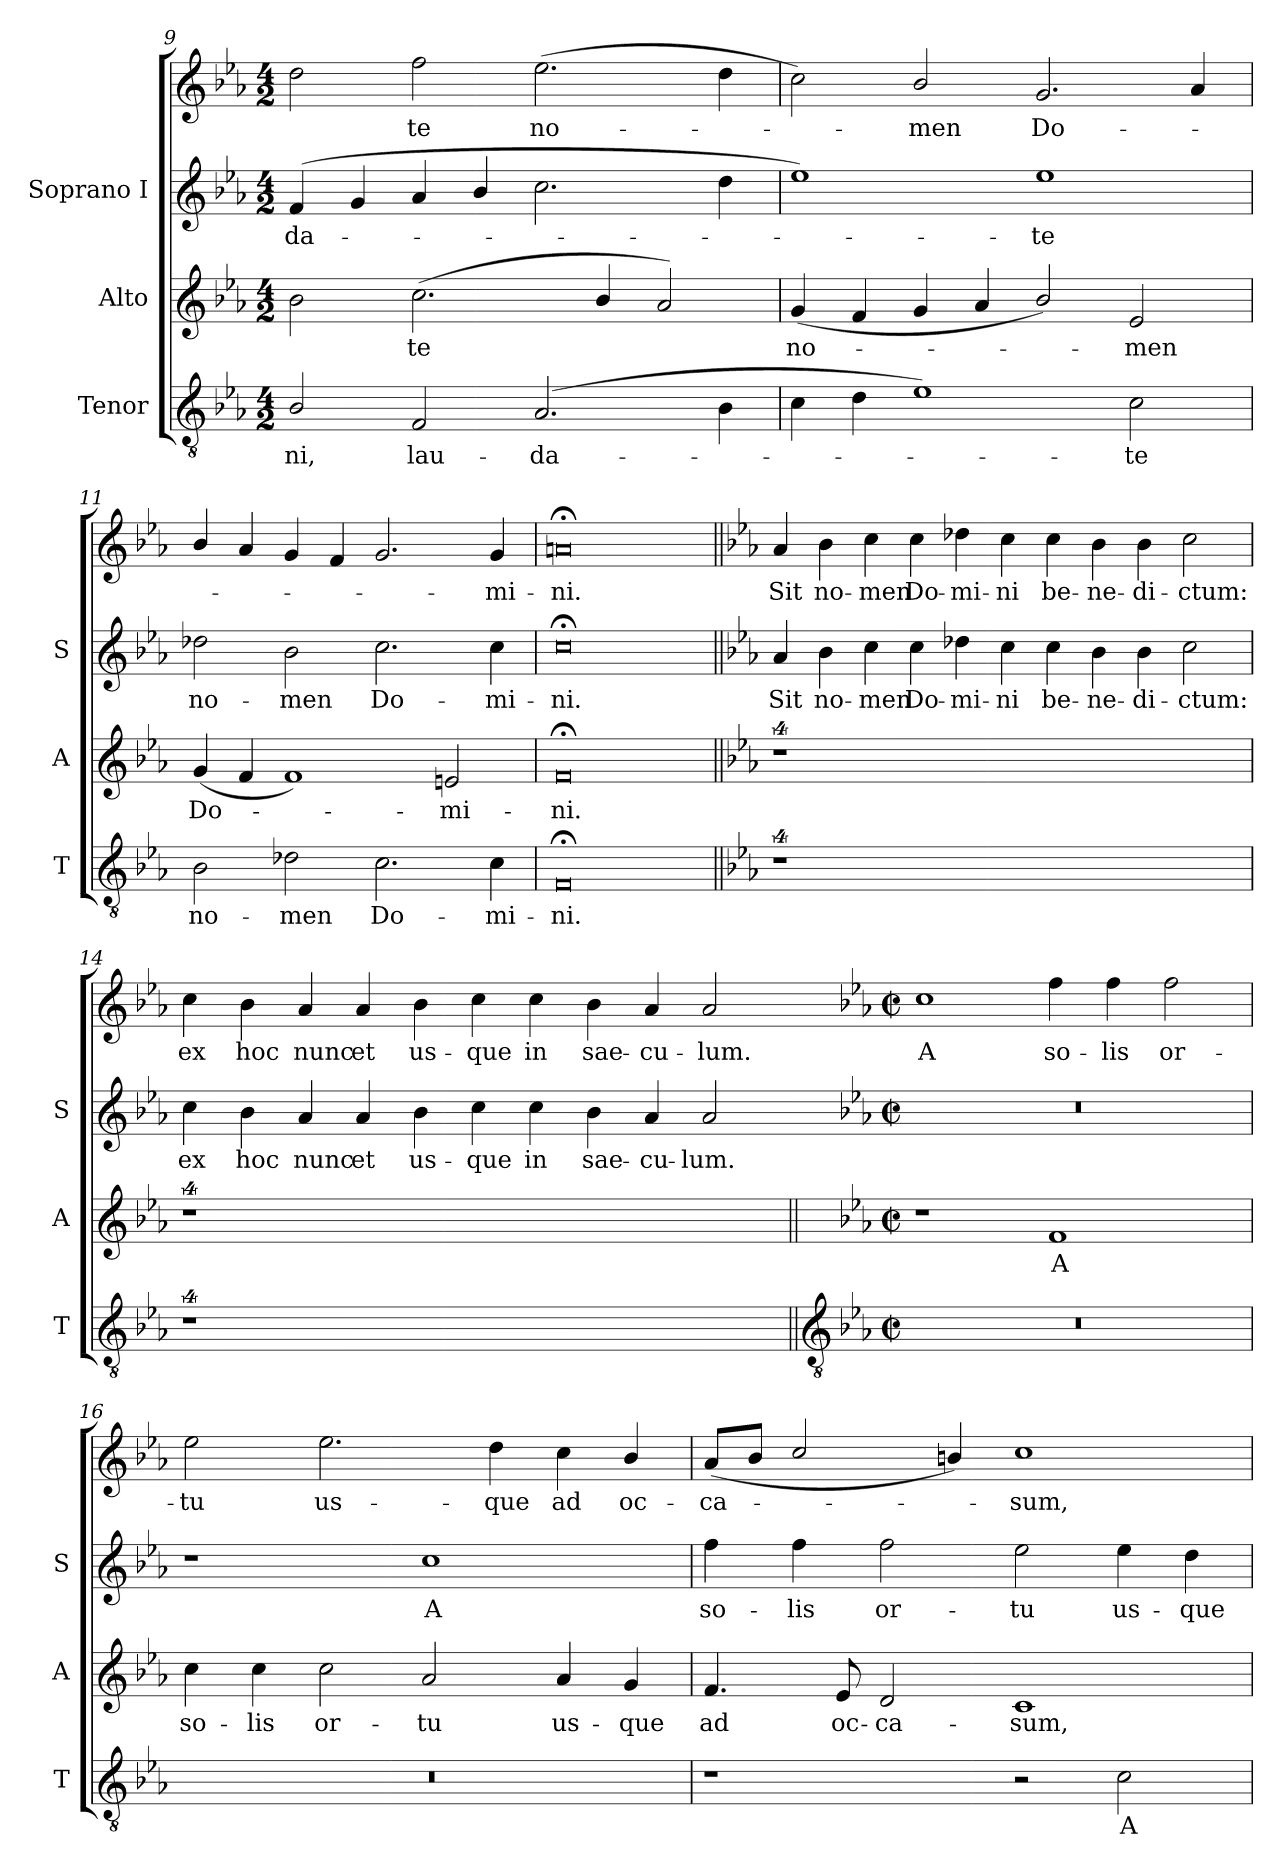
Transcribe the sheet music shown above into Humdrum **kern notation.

**kern	**text	**kern	**text	**kern	**text	**kern	**text
*part3	*part3	*part2	*part2	*part1	*part1	*part1	*part1
*staff4	*staff4	*staff3	*staff3	*staff2	*staff2	*staff1	*staff1
*I"Tenor	*	*I"Alto	*	*I"Soprano I	*	*	*
*I'T	*	*I'A	*	*I'S	*	*	*
!!LO:LB:g=z
*clefGv2	*	*clefG2	*	*clefG2	*	*clefG2	*
*k[b-e-a-]	*	*k[b-e-a-]	*	*k[b-e-a-]	*	*k[b-e-a-]	*
*E-:	*	*E-:	*	*E-:	*	*E-:	*
*M4/2	*	*M4/2	*	*M4/2	*	*M4/2	*
=9	=9	=9	=9	=9	=9	=9	=9
!	!LO:LY:b	!	!	!	!LO:LY:b	!	!
2B-/	-ni,	2b-	.	(<4f	da-	2dd	.
.	.	.	.	4g	.	.	.
!	!LO:LY:b	!	!LO:LY:b	!	!	!	!LO:LY:b
2F	lau-	(<2.cc	te	4a-	.	2ff	-te
.	.	.	.	4b-/	.	.	.
!	!LO:LY:b	!	!	!	!	!	!LO:LY:b
(>2.A-	-da-	.	.	2.cc	.	(>2.ee-	no-
.	.	4b-/	.	.	.	.	.
.	.	2a-)	.	.	.	.	.
4B-	.	.	.	4dd	.	4dd	.
=10	=10	=10	=10	=10	=10	=10	=10
!	!	!	!LO:LY:b	!	!	!	!
4c	.	(<4g	no-	1ee-)	.	2cc)	.
4d	.	4f	.	.	.	.	.
!	!	!	!	!	!	!	!LO:LY:b
1e-)	.	4g	.	.	.	2b-/	men
.	.	4a-	.	.	.	.	.
!	!	!	!	!	!LO:LY:b	!	!LO:LY:b
.	.	2b-/)	.	1ee-	te	2.g	Do-
!	!LO:LY:b	!	!LO:LY:b	!	!	!	!
2c	te	2e-	men	.	.	.	.
.	.	.	.	.	.	4a-	.
=11	=11	=11	=11	=11	=11	=11	=11
!	!LO:LY:b	!	!LO:LY:b	!	!LO:LY:b	!	!
2B-	no-	(<4g	Do-	2dd-X	-no-	4b-/	.
.	.	4f	.	.	.	4a-	.
!	!LO:LY:b	!	!	!	!LO:LY:b	!	!
2d-X	-men	1f)	.	2b-	-men	4g	.
.	.	.	.	.	.	4f	.
!	!LO:LY:b	!	!	!	!LO:LY:b	!	!
2.c	Do-	.	.	2.cc	Do-	(2.g	.
!	!	!	!LO:LY:b	!	!	!	!
.	.	2en	mi-	.	.	.	.
!	!LO:LY:b	!	!	!	!LO:LY:b	!	!LO:LY:b
4c	-mi-	.	.	4cc	-mi-	4g	mi-
=12	=12	=12	=12	=12	=12	=12	=12
!	!LO:LY:b	!	!LO:LY:b	!	!LO:LY:b	!	!LO:LY:b
0F;<	-ni.	0f;<	-ni.	0cc;<	ni.	0an;<	-ni.
!!LO:LB:g=z
=13||	=13||	=13||	=13||	=13||	=13||	=13||	=13||
*	*	*	*	*k[b-e-a-]	*	*k[b-e-a-]	*
*	*	*	*	*E-:	*	*E-:	*
!	!	!	!	!	!LO:LY:b	!	!LO:LY:b
4%11r	.	4%11r	.	4a-	Sit	4a-	Sit
!	!	!	!	!	!LO:LY:b	!	!LO:LY:b
.	.	.	.	4b-	no-	4b-	no-
!	!	!	!	!	!LO:LY:b	!	!LO:LY:b
.	.	.	.	4cc	-men	4cc	-men
!	!	!	!	!	!LO:LY:b	!	!LO:LY:b
.	.	.	.	4cc	Do-	4cc	Do-
!	!	!	!	!	!LO:LY:b	!	!LO:LY:b
.	.	.	.	4dd-X	-mi-	4dd-X	-mi-
!	!	!	!	!	!LO:LY:b	!	!LO:LY:b
.	.	.	.	4cc	-ni	4cc	-ni
!	!	!	!	!	!LO:LY:b	!	!LO:LY:b
.	.	.	.	4cc	be-	4cc	be-
!	!	!	!	!	!LO:LY:b	!	!LO:LY:b
.	.	.	.	4b-	-ne-	4b-	-ne-
!	!	!	!	!	!LO:LY:b	!	!LO:LY:b
.	.	.	.	4b-	-di-	4b-	-di-
!	!	!	!	!	!LO:LY:b	!	!LO:LY:b
.	.	.	.	2cc	-ctum:	2cc	-ctum:
=14	=14	=14	=14	=14	=14	=14	=14
!	!	!	!	!	!LO:LY:b	!	!LO:LY:b
4%11r	.	4%11r	.	4cc	ex	4cc	ex
!	!	!	!	!	!LO:LY:b	!	!LO:LY:b
.	.	.	.	4b-	hoc	4b-	hoc
!	!	!	!	!	!LO:LY:b	!	!LO:LY:b
.	.	.	.	4a-	nunc	4a-	nunc
!	!	!	!	!	!LO:LY:b	!	!LO:LY:b
.	.	.	.	4a-	et	4a-	et
!	!	!	!	!	!LO:LY:b	!	!LO:LY:b
.	.	.	.	4b-	us-	4b-	us-
!	!	!	!	!	!LO:LY:b	!	!LO:LY:b
.	.	.	.	4cc	-que	4cc	-que
!	!	!	!	!	!LO:LY:b	!	!LO:LY:b
.	.	.	.	4cc	in	4cc	in
!	!	!	!	!	!LO:LY:b	!	!LO:LY:b
.	.	.	.	4b-	sae-	4b-	sae-
!	!	!	!	!	!LO:LY:b	!	!LO:LY:b
.	.	.	.	4a-	-cu-	4a-	-cu-
!	!	!	!	!	!LO:LY:b	!	!LO:LY:b
.	.	.	.	2a-	-lum.	2a-	-lum.
!!LO:LB:g=z
=15||	=15-	=15||	=15-	=15-	=15-	=15-	=15-
*clefGv2	*	*	*	*	*	*	*
*k[b-e-a-]	*	*k[b-e-a-]	*	*k[b-e-a-]	*	*k[b-e-a-]	*
*E-:	*	*E-:	*	*E-:	*	*E-:	*
*M4/2	*	*M4/2	*	*M4/2	*	*M4/2	*
*met(c|)	*	*met(c|)	*	*met(c|)	*	*met(c|)	*
!	!	!	!	!	!	!	!LO:LY:b
0r	.	1r	.	0r	.	1cc	A
!	!	!	!LO:LY:b	!	!	!	!LO:LY:b
.	.	1f	A	.	.	4ff	so-
!	!	!	!	!	!	!	!LO:LY:b
.	.	.	.	.	.	4ff	-lis
!	!	!	!	!	!	!	!LO:LY:b
.	.	.	.	.	.	2ff	or-
=16	=16	=16	=16	=16	=16	=16	=16
!	!	!	!LO:LY:b	!	!	!	!LO:LY:b
0r	.	4cc	so-	1r	.	2ee-	-tu
!	!	!	!LO:LY:b	!	!	!	!
.	.	4cc	-lis	.	.	.	.
!	!	!	!LO:LY:b	!	!	!	!LO:LY:b
.	.	2cc	or-	.	.	2.ee-	us-
!	!	!	!LO:LY:b	!	!LO:LY:b	!	!
.	.	2a-	-tu	1cc	-A	.	.
!	!	!	!	!	!	!	!LO:LY:b
.	.	.	.	.	.	4dd	-que
!	!	!	!LO:LY:b	!	!	!	!LO:LY:b
.	.	4a-	us-	.	.	4cc	ad
!	!	!	!LO:LY:b	!	!	!	!LO:LY:b
.	.	4g	-que	.	.	4b-/	oc-
=17	=17	=17	=17	=17	=17	=17	=17
!	!	!	!LO:LY:b	!	!LO:LY:b	!	!LO:LY:b
1r	.	4.f	ad	4ff	so-	(<8a-L	ca-
.	.	.	.	.	.	8b-J	.
!	!	!	!	!	!LO:LY:b	!	!
.	.	.	.	4ff	-lis	2cc/	.
!	!	!	!LO:LY:b	!	!	!	!
.	.	8e-	oc-	.	.	.	.
!	!	!	!LO:LY:b	!	!LO:LY:b	!	!
.	.	2d	-ca-	2ff	or-	.	.
.	.	.	.	.	.	4bn/)	.
!	!	!	!LO:LY:b	!	!LO:LY:b	!	!LO:LY:b
2r	.	1c	-sum,	2ee-	-tu	1cc	sum,
!	!LO:LY:b	!	!	!	!LO:LY:b	!	!
2c	A	.	.	4ee-	us-	.	.
!	!	!	!	!	!LO:LY:b	!	!
.	.	.	.	4dd	-que	.	.
=	=	=	=	=	=	=	=
*-	*-	*-	*-	*-	*-	*-	*-
